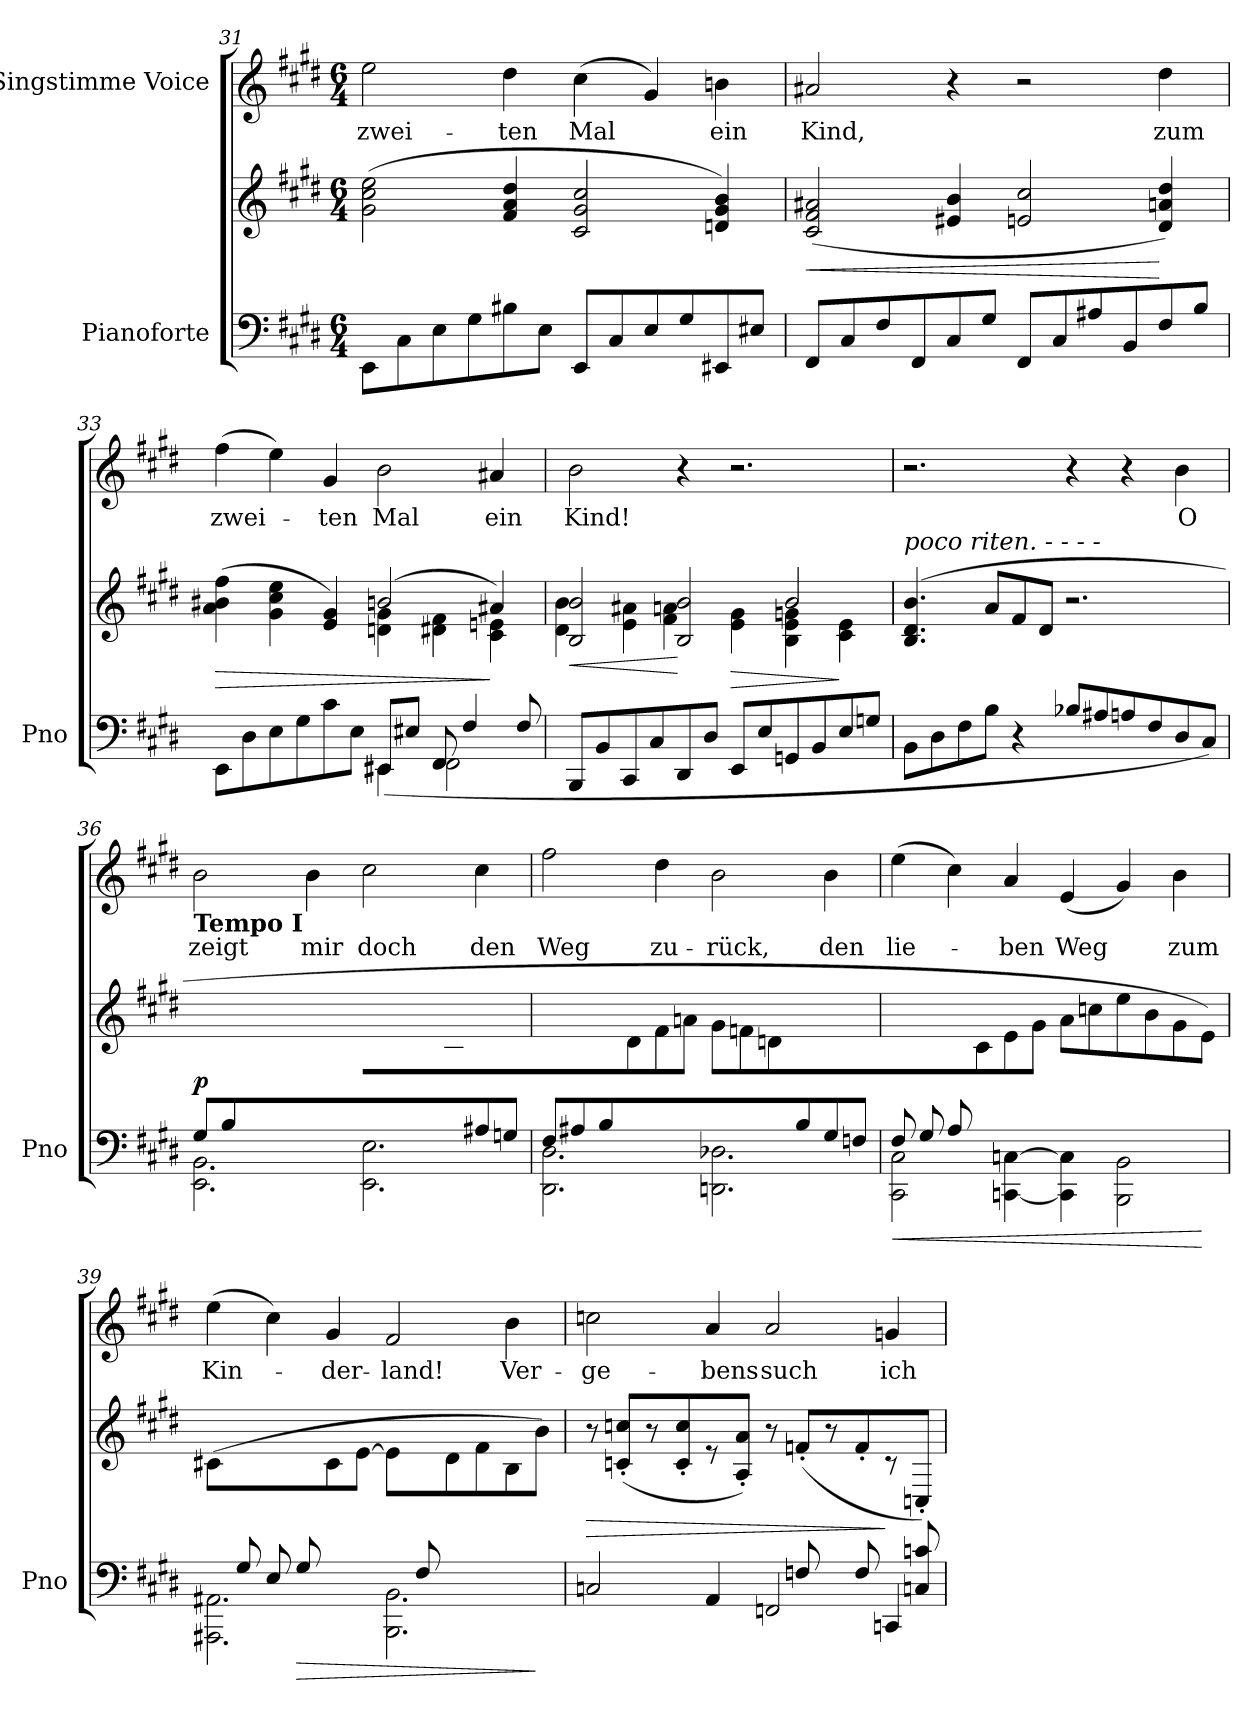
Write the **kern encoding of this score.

**kern	**kern	**dynam	**kern	**text
*part2	*part2	*part2	*part1	*part1
*staff3	*staff2	*staff2/3	*staff1	*staff1
*I"Pianoforte	*	*	*I"Singstimme Voice	*
*I'Pno	*	*	*	*
*clefF4	*clefG2	*	*clefG2	*
*k[f#c#g#d#]	*k[f#c#g#d#]	*	*k[f#c#g#d#]	*
*M6/4	*M6/4	*	*M6/4	*
=31	=31	=31	=31	=31
8EE\L	(>2g#\ 2cc#\ 2ee\	.	2ee\	zwei-
8C#\	.	.	.	.
8E\	.	.	.	.
8G#\	.	.	.	.
8B#X\	4f#/ 4a/ 4dd#/	.	4dd#\	-ten
8E\J	.	.	.	.
8EE/L	2c#/ 2g#/ 2cc#/	.	(>4cc#\	Mal
8C#/	.	.	.	.
8E/	.	.	4g#/)	.
8G#/	.	.	.	.
8EE#X/	4dn/ 4g#/ 4b/)	.	4bn\	ein
8E#X/J	.	.	.	.
=32	=32	=32	=32	=32
!	!	!LO:HP:b	!	!
8FF#/L	(>2c#/ 2f#/ 2a#X/	<	2a#X/	Kind,
8C#/	.	.	.	.
8F#/	.	.	.	.
8FF#/	.	.	.	.
8C#/	4e#X/ 4b/	.	4r	.
8G#/J	.	.	.	.
8FF#/L	2en/ 2cc#/	.	2r	.
8C#/	.	.	.	.
8A#X/	.	.	.	.
8BB/	.	.	.	.
8F#/	4d#/ 4an/ 4dd#/)	[	4dd#\	zum
8B/J	.	.	.	.
=33	=33	=33	=33	=33
*^	*	*	*	*
!	!	!	!LO:HP:b	!	!
*	*	*^	*	*	*
8EE\L	2.ryy	(>4a\ 4b#X\ 4ff#\	2.ryy	>	(>4ff#\	zwei-
8D#\	.	.	.	.	.	.
8E\	.	4g#\ 4cc#\ 4ee\	.	.	4ee\)	.
8G#\	.	.	.	.	.	.
8c#\	.	4e/ 4g#/)	.	.	4g#/	-ten
8E\J	.	.	.	.	.	.
8EE#X/L	(>4EE#\	(2bn/	4dn\ 4g#\	.	2b\	Mal
8E#X/J	.	.	.	.	.	.
8FF#/	2FF#\	.	4d#X\ 4f#\	.	.	.
4F#/	.	.	.	.	.	.
.	.	4a#X/)	4c#\ 4en\	]	4a#X/	ein
8F#/	.	.	.	.	.	.
*v	*v	*	*	*	*	*
=34	=34	=34	=34	=34	=34
!	!	!	!LO:HP:b	!	!
8BBB/L	2B/ 2b/	4d#\ 4b\	<	2b\	Kind!
8BB/	.	.	.	.	.
8CC#/	.	4e\ 4a#X\	.	.	.
8C#/	.	.	.	.	.
8DD#/	2B/ 2b/	4f#\ 4an\	[	4r	.
8D#/J	.	.	.	.	.
!	!	!	!LO:HP:b	!	!
8EE/L	.	4e\ 4g#\	>	2.r	.
8E/	.	.	.	.	.
8GGn/	2b/	4B\ 4e\ 4gn\	.	.	.
8BB/	.	.	.	.	.
8E/	.	4c#\ 4e\)	]	.	.
8Gn/J	.	.	.	.	.
*	*v	*v	*	*	*
=35	=35	=35	=35	=35
!	!LO:TX:i:t=poco riten.   -        -          -           -	!	!	!
8BB\L	(>4.B/ 4.d#/ 4.b/	.	2.r	.
8D#\	.	.	.	.
8F#\	.	.	.	.
8B\J	8a/L	.	.	.
4r	8f#/	.	.	.
.	8d#/J	.	.	.
8B-X/L	2.r	.	4r	.
8A#X/	.	.	.	.
8An/	.	.	4r	.
8F#/	.	.	.	.
8D#/	.	.	4b\	O
8C#/J)	.	.	.	.
=36	=36	=36	=36	=36
*^	*	*	*	*
!	!	!	!	!LO:TX:b:B:t=Tempo I	!
!	!	!	!LO:DY:b	!	!
8G#/L	2.EE\ 2.BB\	4ryy	p	2b\	zeigt
8B/	.	.	.	.	.
1ryy	.	8d#\	.	.	.
.	.	8e\	.	.	.
.	.	8g#\	.	4b\	mir
.	.	8b\J	.	.	.
.	2.EE\ 2.E\	8a#X\L	.	2cc#\	doch
.	.	8gn\	.	.	.
.	.	8e\	.	.	.
.	.	8c#\	.	.	.
8A#X/	.	4ryy	.	4cc#\	den
8Gn/J	.	.	.	.	.
=37	=37	=37	=37	=37	=37
8F#/L	2.DD#\ 2.D#\	4.ryy	.	2ff#\	Weg
8A#X/	.	.	.	.	.
8B/	.	.	.	.	.
2.ryy	.	8d#\	.	.	.
.	.	8f#\	.	4dd#\	zu-
.	.	8an\J	.	.	.
.	2.DDn\ 2.D-X\	8g#\L	.	2b\	-rück,
.	.	8fn\	.	.	.
.	.	8dn\	.	.	.
8B/	.	4.ryy	.	.	.
8G#/	.	.	.	4b\	den
8Fn/J	.	.	.	.	.
=38	=38	=38	=38	=38	=38
!	!	!	!LO:HP:b=2	!	!
(8F#/L	2CC#\ 2C#\	4.ryy	<	(>4ee\	lie-
8G#/	.	.	.	.	.
8A/	.	.	.	4cc#\)	.
1ryy	.	8c#\	.	.	.
.	[4CCn\ [>4Cn\	8e\	.	4a/	-ben
.	.	8g#\J	.	.	.
.	4CC\] 4C\]	8a\L	.	(<4e/	Weg
.	.	8ccn\	.	.	.
.	2BBB\ 2BB\	8ee\	.	4g#/)	.
.	.	8b\	.	.	.
.	.	8g#\	.	4b\	zum
8ryy	.	8e\J)	[	.	.
=39	=39	=39	=39	=39	=39
8ryy	2.AAA#X\ 2.AA#X\	(8c#X\L	.	(>4ee\	Kin-
8G#/	.	4.ryy	.	.	.
8E/	.	.	.	4cc#\)	.
!	!	!	!LO:HP:b=2	!	!
8G#/	.	.	>	.	.
4.ryy	.	8c#\	.	4g#/	-der-
.	.	[8e\J	.	.	.
.	2.BBB\ 2.BB\	8e\L]	.	2f#/	-land!
8F#/	.	8ryy	.	.	.
2ryy	.	8d#\	.	.	.
.	.	8f#\	.	.	.
.	.	8B\	.	4b\	Ver-
.	.	8b\J)	]	.	.
=40	=40	=40	=40	=40	=40
!	!	!	!LO:HP:b	!	!
2Cn/	2..ryy	8r	>	2ccn\	-ge-
.	.	(<8cn/' 8ccn/'L	.	.	.
.	.	8r	.	.	.
.	.	8c/' 8cc/'	.	.	.
4AA/	.	8r	.	4a/	-bens
.	.	8A/' 8a/'J)	.	.	.
2FFn/	.	8r	.	2a/	such
.	8Fn/	(>8fn'>/L	.	.	.
.	8ryy	8r	.	.	.
.	8F/	8f'>/	.	.	.
4CCn/	8ryy	8r	]	4gn/	ich
.	8Cn/ 8cn/	8Cn'>/J)	.	.	.
*v	*v	*	*	*	*
=	=	=	=	=
*-	*-	*-	*-	*-
